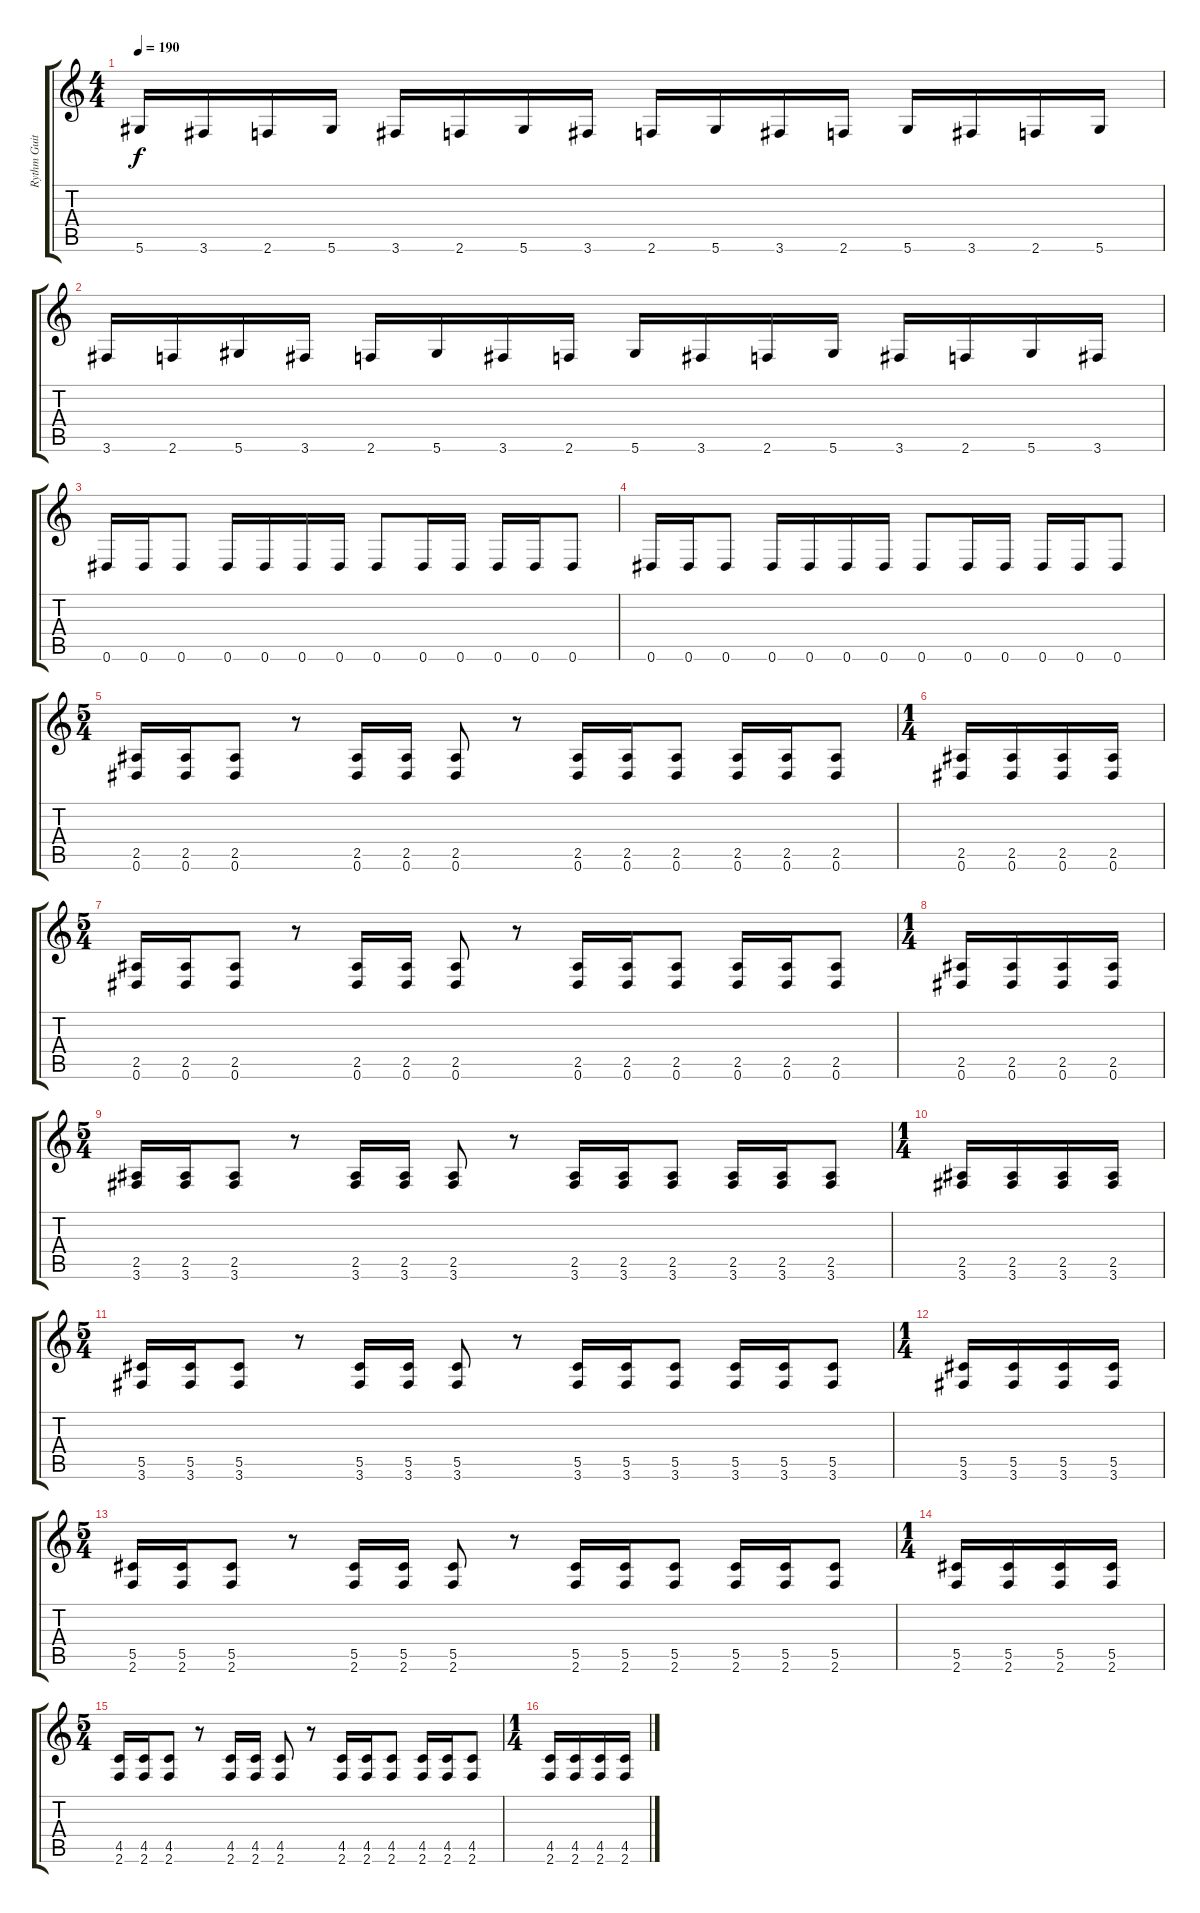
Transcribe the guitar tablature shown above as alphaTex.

\track ("Rythm Guitar" "Rythm Guit") {instrument distortionguitar}
\staff {score tabs}
\tuning (Eb4 Bb3 Gb3 Db3 Ab2 Eb2) {hide}
\ts (4 4)
\tempo 190
\clef g2
\ks c
5.6.16{dy f} 3.6.16 2.6.16 5.6.16 3.6.16 2.6.16 5.6.16 3.6.16 2.6.16 5.6.16 3.6.16 2.6.16 5.6.16 3.6.16 2.6.16 5.6.16 |
3.6.16 2.6.16 5.6.16 3.6.16 2.6.16 5.6.16 3.6.16 2.6.16 5.6.16 3.6.16 2.6.16 5.6.16 3.6.16 2.6.16 5.6.16 3.6.16 |
0.6.16 0.6.16 0.6.8 0.6.16 0.6.16 0.6.16 0.6.16 0.6.8 0.6.16 0.6.16 0.6.16 0.6.16 0.6.8 |
0.6.16 0.6.16 0.6.8 0.6.16 0.6.16 0.6.16 0.6.16 0.6.8 0.6.16 0.6.16 0.6.16 0.6.16 0.6.8 |
\ts (5 4)
(2.5 0.6).16 (2.5 0.6).16 (2.5 0.6).8 r.8 (2.5 0.6).16 (2.5 0.6).16 (2.5 0.6).8 r.8 (2.5 0.6).16 (2.5 0.6).16 (2.5 0.6).8 (2.5 0.6).16 (2.5 0.6).16 (2.5 0.6).8 |
\ts (1 4)
(2.5 0.6).16 (2.5 0.6).16 (2.5 0.6).16 (2.5 0.6).16 |
\ts (5 4)
(2.5 0.6).16 (2.5 0.6).16 (2.5 0.6).8 r.8 (2.5 0.6).16 (2.5 0.6).16 (2.5 0.6).8 r.8 (2.5 0.6).16 (2.5 0.6).16 (2.5 0.6).8 (2.5 0.6).16 (2.5 0.6).16 (2.5 0.6).8 |
\ts (1 4)
(2.5 0.6).16 (2.5 0.6).16 (2.5 0.6).16 (2.5 0.6).16 |
\ts (5 4)
(2.5 3.6).16 (2.5 3.6).16 (2.5 3.6).8 r.8 (2.5 3.6).16 (2.5 3.6).16 (2.5 3.6).8 r.8 (2.5 3.6).16 (2.5 3.6).16 (2.5 3.6).8 (2.5 3.6).16 (2.5 3.6).16 (2.5 3.6).8 |
\ts (1 4)
(2.5 3.6).16 (2.5 3.6).16 (2.5 3.6).16 (2.5 3.6).16 |
\ts (5 4)
(5.5 3.6).16 (5.5 3.6).16 (5.5 3.6).8 r.8 (5.5 3.6).16 (5.5 3.6).16 (5.5 3.6).8 r.8 (5.5 3.6).16 (5.5 3.6).16 (5.5 3.6).8 (5.5 3.6).16 (5.5 3.6).16 (5.5 3.6).8 |
\ts (1 4)
(5.5 3.6).16 (5.5 3.6).16 (5.5 3.6).16 (5.5 3.6).16 |
\ts (5 4)
(5.5 2.6).16 (5.5 2.6).16 (5.5 2.6).8 r.8 (5.5 2.6).16 (5.5 2.6).16 (5.5 2.6).8 r.8 (5.5 2.6).16 (5.5 2.6).16 (5.5 2.6).8 (5.5 2.6).16 (5.5 2.6).16 (5.5 2.6).8 |
\ts (1 4)
(5.5 2.6).16 (5.5 2.6).16 (5.5 2.6).16 (5.5 2.6).16 |
\ts (5 4)
(4.5 2.6).16 (4.5 2.6).16 (4.5 2.6).8 r.8 (4.5 2.6).16 (4.5 2.6).16 (4.5 2.6).8 r.8 (4.5 2.6).16 (4.5 2.6).16 (4.5 2.6).8 (4.5 2.6).16 (4.5 2.6).16 (4.5 2.6).8 |
\ts (1 4)
(4.5 2.6).16 (4.5 2.6).16 (4.5 2.6).16 (4.5 2.6).16
